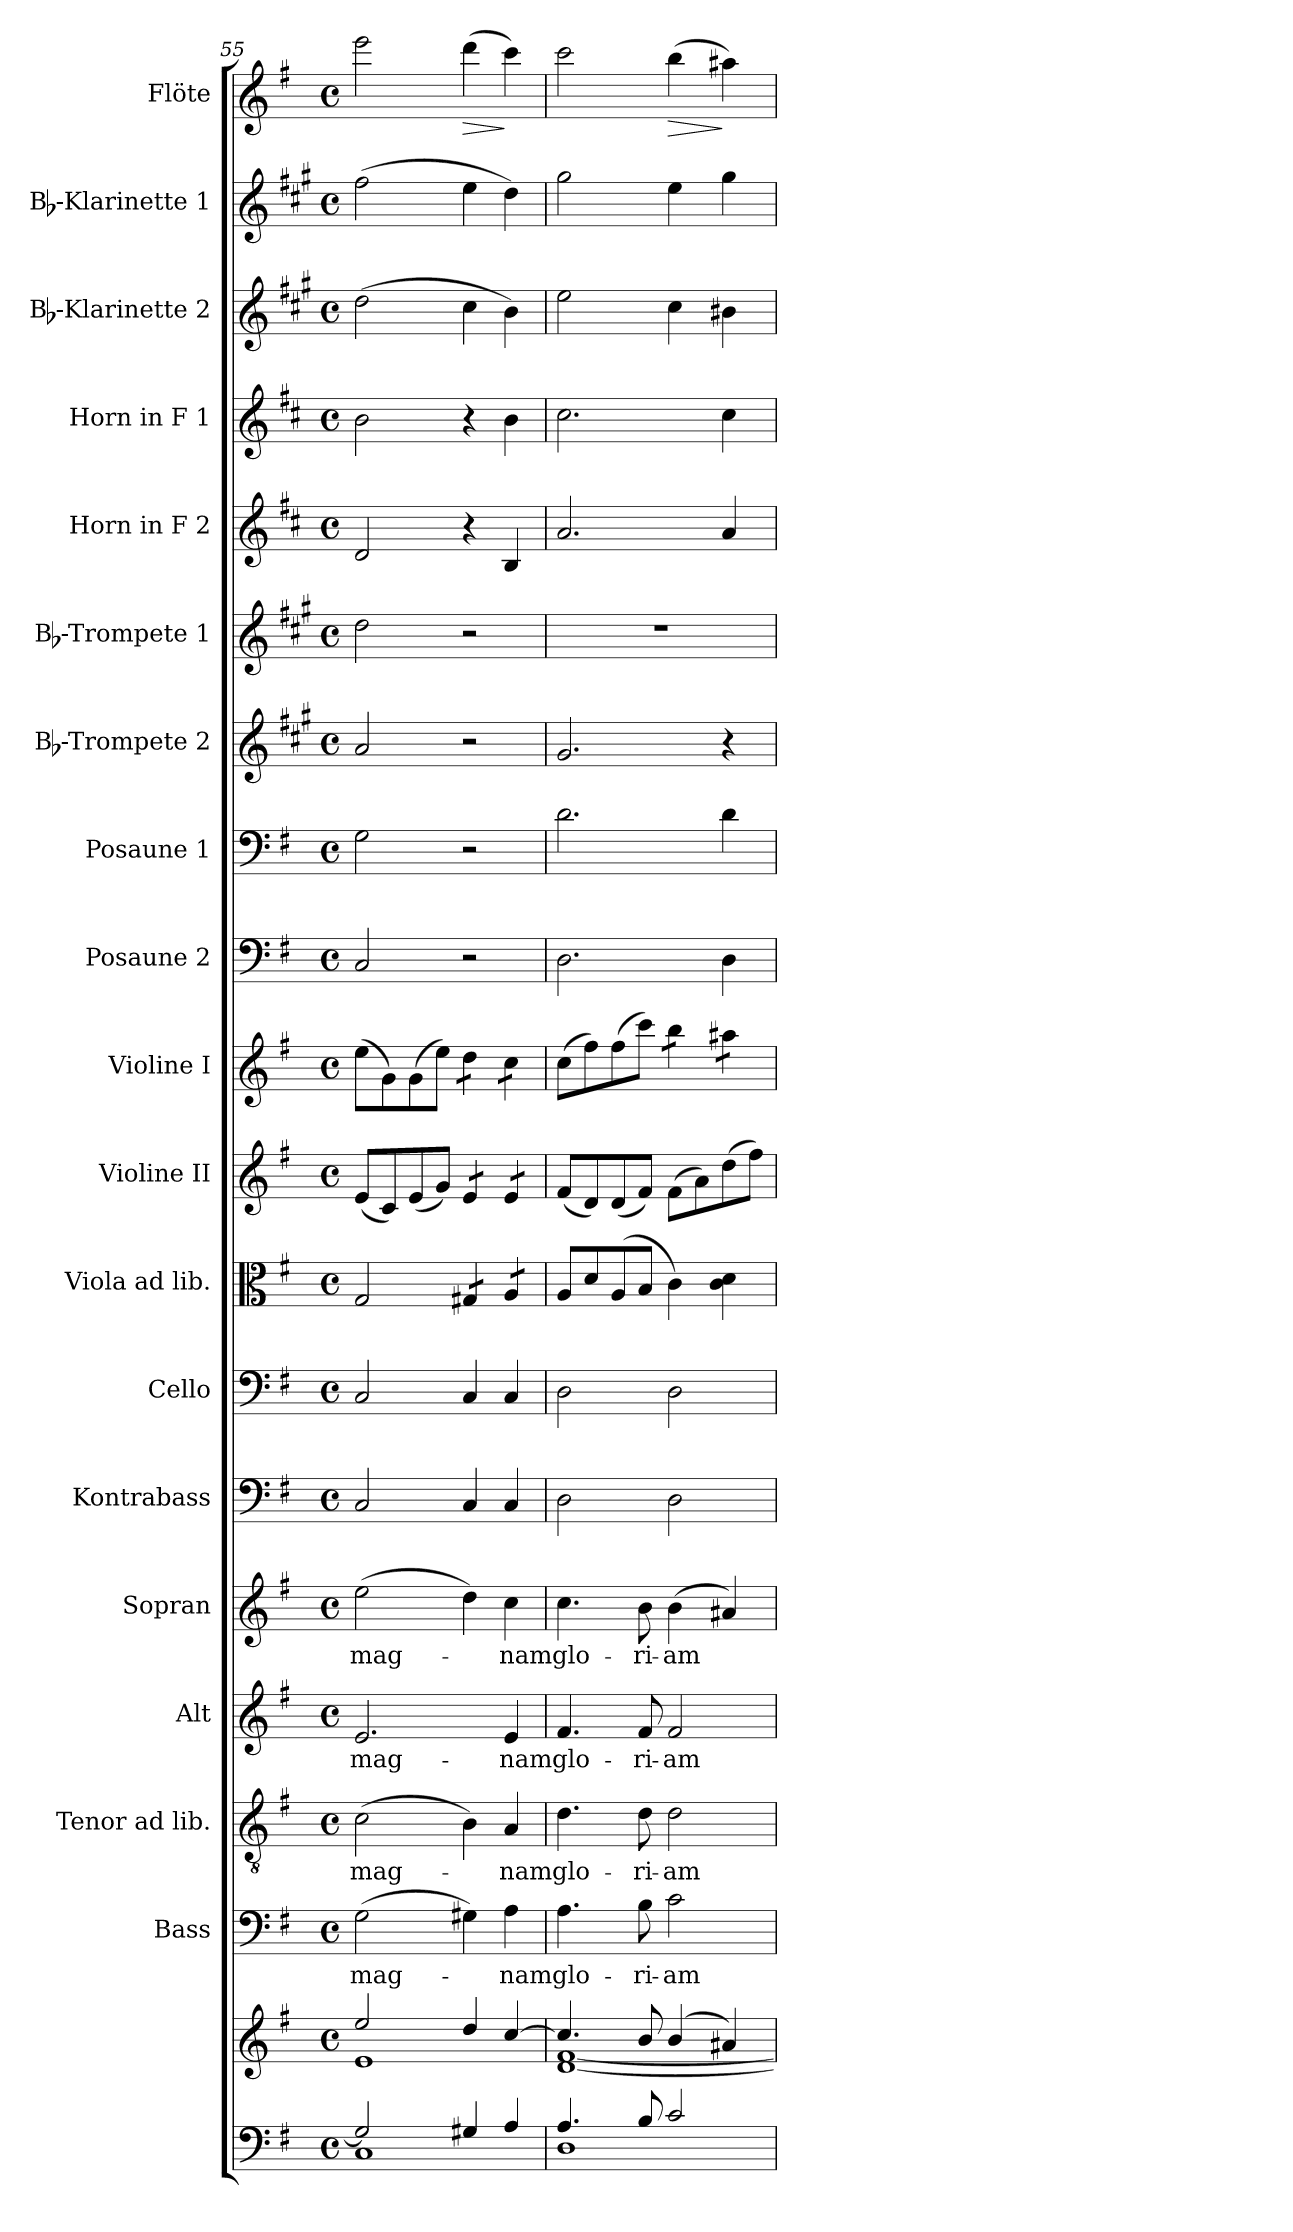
**kern	**kern	**kern	**text	**kern	**text	**kern	**text	**kern	**text	**kern	**kern	**kern	**kern	**kern	**kern	**kern	**kern	**kern	**kern	**kern	**kern	**kern	**kern	**dynam
*part19	*part19	*part18	*part18	*part17	*part17	*part16	*part16	*part15	*part15	*part14	*part13	*part12	*part11	*part10	*part9	*part8	*part7	*part6	*part5	*part4	*part3	*part2	*part1	*part1
*staff20	*staff19	*staff18	*staff18	*staff17	*staff17	*staff16	*staff16	*staff15	*staff15	*staff14	*staff13	*staff12	*staff11	*staff10	*staff9	*staff8	*staff7	*staff6	*staff5	*staff4	*staff3	*staff2	*staff1	*staff1
*	*	*I"Bass	*	*I"Tenor ad lib.	*	*I"Alt	*	*I"Sopran	*	*I"Kontrabass	*I"Cello	*I"Viola ad lib.	*I"Violine II	*I"Violine I	*I"Posaune 2	*I"Posaune 1	*I"Bb-Trompete 2	*I"Bb-Trompete 1	*I"Horn in F 2	*I"Horn in F 1	*I"Bb-Klarinette 2	*I"Bb-Klarinette 1	*I"Flöte	*
*	*	*I'B.	*	*I'T.	*	*I'A.	*	*I'S.	*	*I'Kb.	*	*I'Vla.	*I'Vl. II	*I'Vl. I	*I'Pos. 2	*I'Pos. 1	*I'Bb Trp. 2	*I'Bb Trp. 1	*	*	*I'Bb Kl. 2	*I'Bb Kl. 1	*I'Fl.	*
*clefF4	*clefG2	*clefF4	*	*clefGv2	*	*clefG2	*	*clefG2	*	*clefF4	*clefF4	*clefC3	*clefG2	*clefG2	*clefF4	*clefF4	*clefG2	*clefG2	*clefG2	*clefG2	*clefG2	*clefG2	*clefG2	*
*	*	*	*	*	*	*	*	*	*	*ITrd7c12	*	*	*	*	*	*	*ITrd1c2	*ITrd1c2	*ITrd4c7	*ITrd4c7	*ITrd1c2	*ITrd1c2	*	*
*k[f#]	*k[f#]	*k[f#]	*	*k[f#]	*	*k[f#]	*	*k[f#]	*	*k[f#]	*k[f#]	*k[f#]	*k[f#]	*k[f#]	*k[f#]	*k[f#]	*k[f#]	*k[f#]	*k[f#]	*k[f#]	*k[f#]	*k[f#]	*k[f#]	*
*G:	*G:	*G:	*	*G:	*	*G:	*	*G:	*	*G:	*G:	*G:	*G:	*G:	*G:	*G:	*G:	*G:	*G:	*G:	*G:	*G:	*G:	*
*M4/4	*M4/4	*M4/4	*	*M4/4	*	*M4/4	*	*M4/4	*	*M4/4	*M4/4	*M4/4	*M4/4	*M4/4	*M4/4	*M4/4	*M4/4	*M4/4	*M4/4	*M4/4	*M4/4	*M4/4	*M4/4	*
*met(c)	*met(c)	*met(c)	*	*met(c)	*	*met(c)	*	*met(c)	*	*met(c)	*met(c)	*met(c)	*met(c)	*met(c)	*met(c)	*met(c)	*met(c)	*met(c)	*met(c)	*met(c)	*met(c)	*met(c)	*met(c)	*
=55	=55	=55	=55	=55	=55	=55	=55	=55	=55	=55	=55	=55	=55	=55	=55	=55	=55	=55	=55	=55	=55	=55	=55	=55
*^	*^	*	*	*	*	*	*	*	*	*	*	*	*	*	*	*	*	*	*	*	*	*	*	*
!	!	!	!	!	!LO:LY:b	!	!LO:LY:b	!	!LO:LY:b	!	!LO:LY:b	!	!	!	!	!	!	!	!	!	!	!	!	!	!	!
2G/]	1C	2ee/	1e	(>2G\	mag-	(>2c\	mag-	2.e/	mag-	(>2ee\	mag-	2CC/	2C/	2G/	(<8e/L	(>8ee\L	2C/	2G\	2g/	2cc\	2G/	2e\	(>2cc\	(>2ee\	2eee\	.
.	.	.	.	.	.	.	.	.	.	.	.	.	.	.	8c/)	8g\)	.	.	.	.	.	.	.	.	.	.
.	.	.	.	.	.	.	.	.	.	.	.	.	.	.	(<8e/	(>8g\	.	.	.	.	.	.	.	.	.	.
.	.	.	.	.	.	.	.	.	.	.	.	.	.	.	8g/J)	8ee\J)	.	.	.	.	.	.	.	.	.	.
!	!	!	!	!	!	!	!	!	!	!	!	!	!	!	!	!	!	!	!	!	!	!	!	!	!	!LO:HP:b
*	*	*	*	*	*	*	*	*	*	*	*	*	*	*tremolo	*	*	*	*	*	*	*	*	*	*	*	*
*	*	*	*	*	*	*	*	*	*	*	*	*	*	*	*tremolo	*	*	*	*	*	*	*	*	*	*	*
*	*	*	*	*	*	*	*	*	*	*	*	*	*	*	*	*tremolo	*	*	*	*	*	*	*	*	*	*
4G#X/	.	4dd/	.	4G#X\)	.	4B\)	.	.	.	4dd\)	.	4CC/	4C/	8G#X/L	8e/L	8dd\L	2r	2r	2r	2r	4r	4r	4b\	4dd\	(>4ddd\	>
.	.	.	.	.	.	.	.	.	.	.	.	.	.	8G#X/J	8e/J	8dd\J	.	.	.	.	.	.	.	.	.	.
!	!	!	!	!	!LO:LY:b	!	!LO:LY:b	!	!LO:LY:b	!	!LO:LY:b	!	!	!	!	!	!	!	!	!	!	!	!	!	!	!
4A/	.	[>4cc/	.	4A\	-nam	4A/	-nam	4e/	-nam	4cc\	-nam	4CC/	4C/	8A/L	8e/L	8cc\L	.	.	.	.	4E/	4e\	4a\)	4cc\)	4ccc\)	]
.	.	.	.	.	.	.	.	.	.	.	.	.	.	8A/J	8e/J	8cc\J	.	.	.	.	.	.	.	.	.	.
*	*	*	*	*	*	*	*	*	*	*	*	*	*	*	*	*Xtremolo	*	*	*	*	*	*	*	*	*	*
*	*	*	*	*	*	*	*	*	*	*	*	*	*	*	*Xtremolo	*	*	*	*	*	*	*	*	*	*	*
*	*	*	*	*	*	*	*	*	*	*	*	*	*	*Xtremolo	*	*	*	*	*	*	*	*	*	*	*	*
=56	=56	=56	=56	=56	=56	=56	=56	=56	=56	=56	=56	=56	=56	=56	=56	=56	=56	=56	=56	=56	=56	=56	=56	=56	=56	=56
!	!	!	!	!	!LO:LY:b	!	!LO:LY:b	!	!LO:LY:b	!	!LO:LY:b	!	!	!	!	!	!	!	!	!	!	!	!	!	!	!
4.A/	1D	4.cc/]	[<1d [<1f#	4.A\	glo-	4.d\	glo-	4.f#/	glo-	4.cc\	glo-	2DD\	2D\	8A/L	(<8f#/L	(>8cc\L	2.D\	2.d\	2.f#/	1r	2.d/	2.f#\	2dd\	2ff#\	2ccc\	.
.	.	.	.	.	.	.	.	.	.	.	.	.	.	8d/	8d/)	8ff#\)	.	.	.	.	.	.	.	.	.	.
.	.	.	.	.	.	.	.	.	.	.	.	.	.	(<8A/	(<8d/	(>8ff#\	.	.	.	.	.	.	.	.	.	.
!	!	!	!	!	!LO:LY:b	!	!LO:LY:b	!	!LO:LY:b	!	!LO:LY:b	!	!	!	!	!	!	!	!	!	!	!	!	!	!	!
8B/	.	8b/	.	8B\	-ri-	8d\	-ri-	8f#/	-ri-	8b\	-ri-	.	.	8B/J	8f#/J)	8ccc\J)	.	.	.	.	.	.	.	.	.	.
!	!	!	!	!	!LO:LY:b	!	!LO:LY:b	!	!LO:LY:b	!	!LO:LY:b	!	!	!	!	!	!	!	!	!	!	!	!	!	!	!LO:HP:b
*	*	*	*	*	*	*	*	*	*	*	*	*	*	*	*	*tremolo	*	*	*	*	*	*	*	*	*	*
2c/	.	(4b/	.	2c\	-am	2d\	-am	2f#/	-am	(>4b\	-am	2DD\	2D\	4c\)	(>8f#\L	8bb\L	.	.	.	.	.	.	4b\	4dd\	(>4bb\	>
.	.	.	.	.	.	.	.	.	.	.	.	.	.	.	8a\)	8bb\J	.	.	.	.	.	.	.	.	.	.
.	.	4a#X/)	.	.	.	.	.	.	.	4a#X/)	.	.	.	4c\ 4d\	(>8dd\	8aa#X\L	4D\	4d\	4r	.	4d/	4f#\	4a#X\	4ff#\	4aa#X\)	]
.	.	.	.	.	.	.	.	.	.	.	.	.	.	.	8ff#\J)	8aa#X\J	.	.	.	.	.	.	.	.	.	.
*	*	*	*	*	*	*	*	*	*	*	*	*	*	*	*	*Xtremolo	*	*	*	*	*	*	*	*	*	*
*v	*v	*	*	*	*	*	*	*	*	*	*	*	*	*	*	*	*	*	*	*	*	*	*	*	*	*
*	*v	*v	*	*	*	*	*	*	*	*	*	*	*	*	*	*	*	*	*	*	*	*	*	*	*
=	=	=	=	=	=	=	=	=	=	=	=	=	=	=	=	=	=	=	=	=	=	=	=	=
*-	*-	*-	*-	*-	*-	*-	*-	*-	*-	*-	*-	*-	*-	*-	*-	*-	*-	*-	*-	*-	*-	*-	*-	*-
